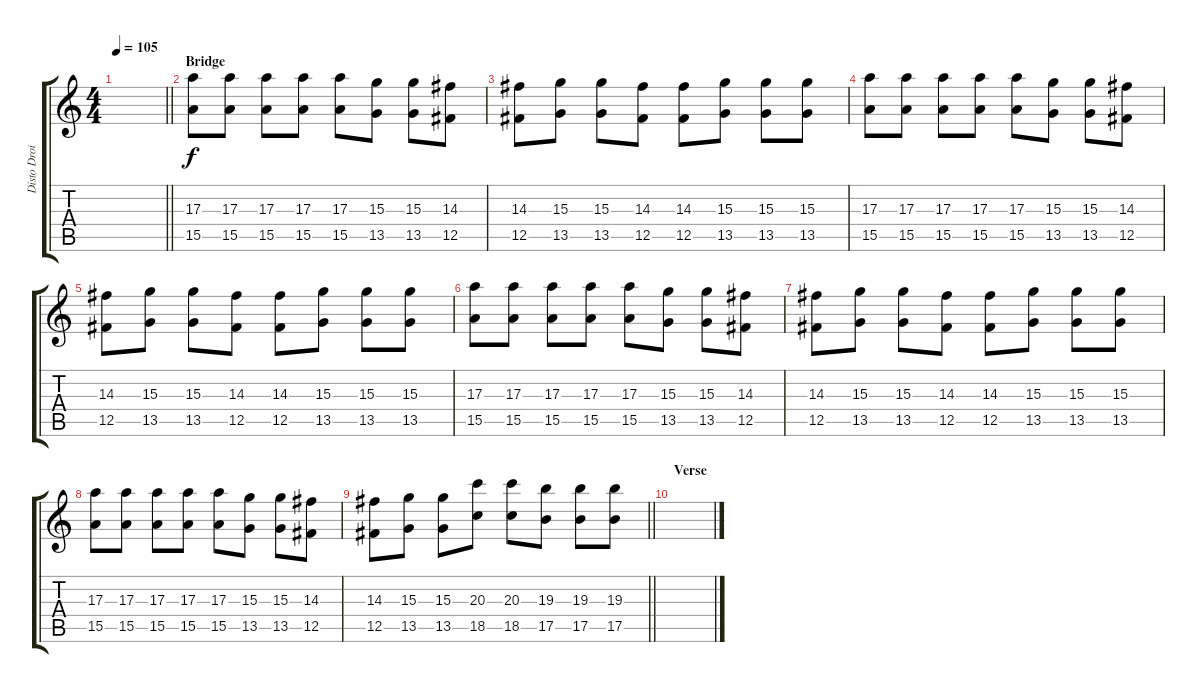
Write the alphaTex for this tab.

\track ("Disto Droite" "Disto Droi") {instrument distortionguitar}
\staff {score tabs}
\tuning (Db4 Ab3 E3 B2 Gb2 B1) {hide}
\ts (4 4)
\tempo 105
\clef g2
\barLineRight lightlight
\ks c
|
\section ("" "Bridge")
(17.3 15.5).8 (17.3 15.5).8 (17.3 15.5).8 (17.3 15.5).8 (17.3 15.5).8 (15.3 13.5).8 (15.3 13.5).8 (14.3 12.5).8 |
(14.3 12.5).8 (15.3 13.5).8 (15.3 13.5).8 (14.3 12.5).8 (14.3 12.5).8 (15.3 13.5).8 (15.3 13.5).8 (15.3 13.5).8 |
(17.3 15.5).8 (17.3 15.5).8 (17.3 15.5).8 (17.3 15.5).8 (17.3 15.5).8 (15.3 13.5).8 (15.3 13.5).8 (14.3 12.5).8 |
(14.3 12.5).8 (15.3 13.5).8 (15.3 13.5).8 (14.3 12.5).8 (14.3 12.5).8 (15.3 13.5).8 (15.3 13.5).8 (15.3 13.5).8 |
(17.3 15.5).8 (17.3 15.5).8 (17.3 15.5).8 (17.3 15.5).8 (17.3 15.5).8 (15.3 13.5).8 (15.3 13.5).8 (14.3 12.5).8 |
(14.3 12.5).8 (15.3 13.5).8 (15.3 13.5).8 (14.3 12.5).8 (14.3 12.5).8 (15.3 13.5).8 (15.3 13.5).8 (15.3 13.5).8 |
(17.3 15.5).8 (17.3 15.5).8 (17.3 15.5).8 (17.3 15.5).8 (17.3 15.5).8 (15.3 13.5).8 (15.3 13.5).8 (14.3 12.5).8 |
\barLineRight lightlight
(14.3 12.5).8 (15.3 13.5).8 (15.3 13.5).8 (20.3 18.5).8 (20.3 18.5).8 (19.3 17.5).8 (19.3 17.5).8 (19.3 17.5).8 |
\section ("" "Verse")
